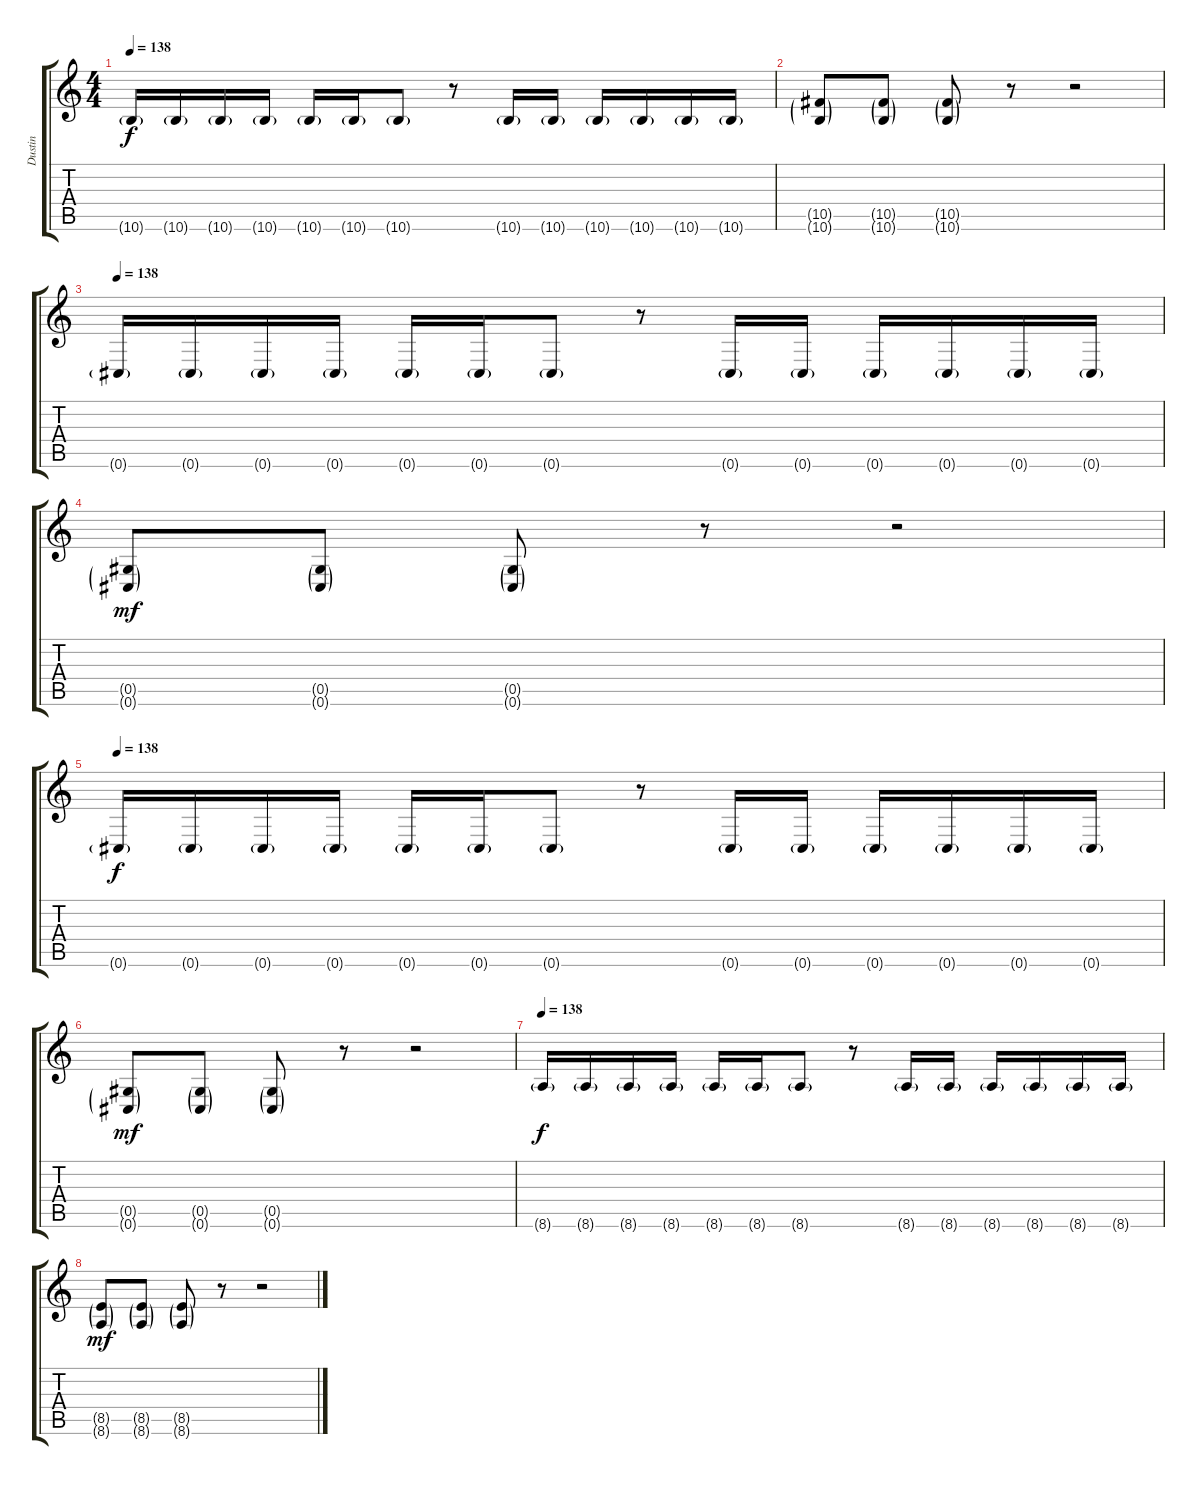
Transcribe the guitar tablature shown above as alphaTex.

\track ("Dustin" "Dustin") {instrument overdrivenguitar}
\staff {score tabs}
\tuning (Eb4 Bb3 Gb3 Db3 Ab2 Db2) {hide}
\ts (4 4)
\tempo 138
\clef g2
\ks c
10.6{g}.16{dy f} 10.6{g}.16 10.6{g}.16 10.6{g}.16 10.6{g}.16 10.6{g}.16 10.6{g}.8 r.8 10.6{g}.16 10.6{g}.16 10.6{g}.16 10.6{g}.16 10.6{g}.16 10.6{g}.16 |
(10.5{g} 10.6{g}).8 (10.5{g} 10.6{g}).8 (10.5{g} 10.6{g}).8 r.8 r.2 |
\tempo 138
0.6{g}.16 0.6{g}.16 0.6{g}.16 0.6{g}.16 0.6{g}.16 0.6{g}.16 0.6{g}.8 r.8 0.6{g}.16 0.6{g}.16 0.6{g}.16 0.6{g}.16 0.6{g}.16 0.6{g}.16 |
(0.5{g} 0.6{g}).8{dy mf} (0.5{g} 0.6{g}).8 (0.5{g} 0.6{g}).8 r.8 r.2 |
\tempo 138
0.6{g}.16{dy f} 0.6{g}.16 0.6{g}.16 0.6{g}.16 0.6{g}.16 0.6{g}.16 0.6{g}.8 r.8 0.6{g}.16 0.6{g}.16 0.6{g}.16 0.6{g}.16 0.6{g}.16 0.6{g}.16 |
(0.5{g} 0.6{g}).8{dy mf} (0.5{g} 0.6{g}).8 (0.5{g} 0.6{g}).8 r.8 r.2 |
\tempo 138
8.6{g}.16{dy f} 8.6{g}.16 8.6{g}.16 8.6{g}.16 8.6{g}.16 8.6{g}.16 8.6{g}.8 r.8 8.6{g}.16 8.6{g}.16 8.6{g}.16 8.6{g}.16 8.6{g}.16 8.6{g}.16 |
(8.5{g} 8.6{g}).8{dy mf} (8.5{g} 8.6{g}).8 (8.5{g} 8.6{g}).8 r.8 r.2
